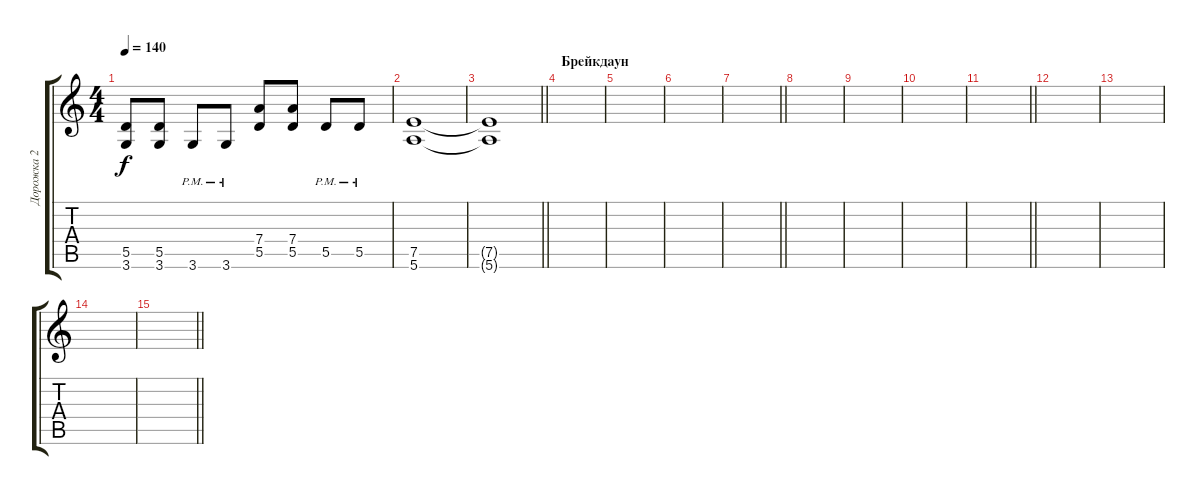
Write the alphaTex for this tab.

\track ("Дорожка 2" "Дорожка 2") {instrument overdrivenguitar}
\staff {score tabs}
\tuning (E4 B3 G3 D3 A2 E2) {hide}
\ts (4 4)
\tempo 140
\clef g2
\ks c
(5.5 3.6).8{dy f} (5.5 3.6).8 3.6{pm}.8 3.6{pm}.8 (7.4 5.5).8 (7.4 5.5).8 5.5{pm}.8 5.5{pm}.8 |
(7.5 5.6).1 |
\barLineRight lightlight
(7.5{t} 5.6{t}).1 |
\section ("" "Брейкдаун")
|
|
|
\barLineRight lightlight
|
|
|
|
\barLineRight lightlight
|
|
|
|
\barLineRight lightlight
